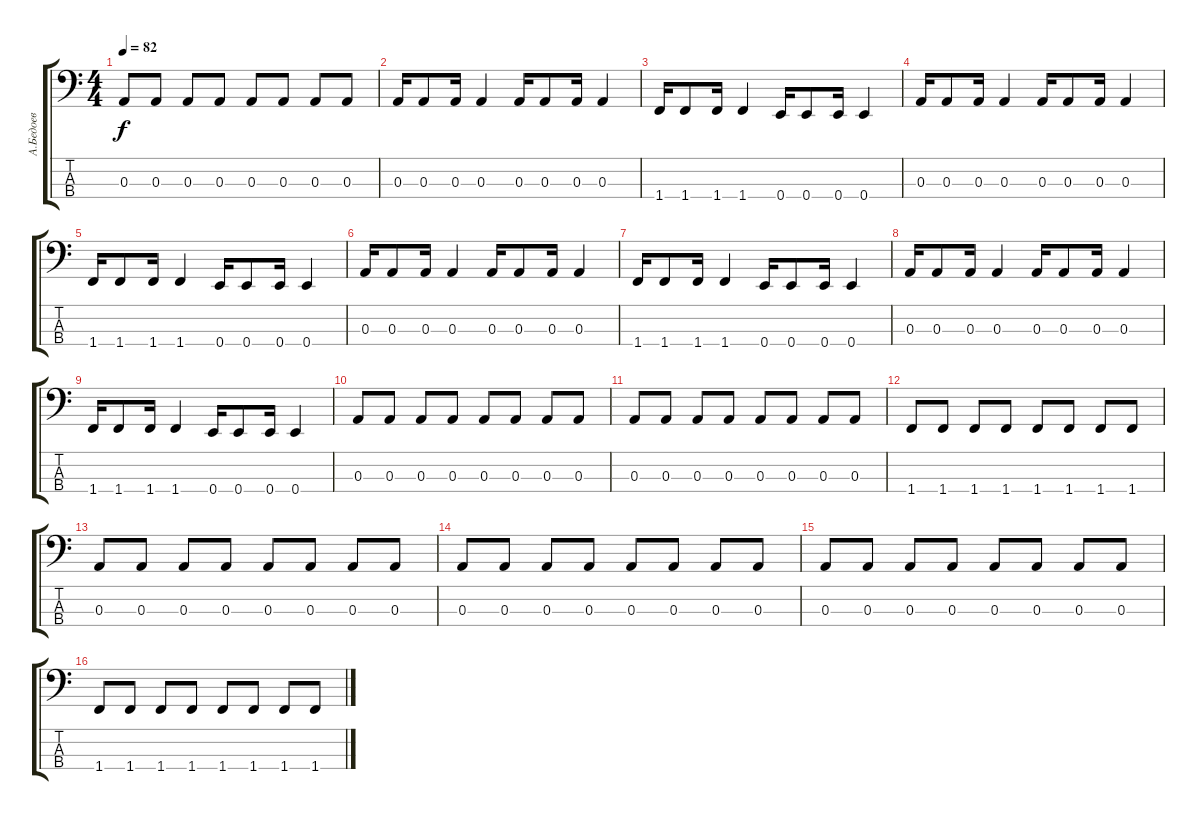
\track ("А.Бедоев" "А.Бедоев") {instrument electricbassfinger}
\staff {score tabs}
\tuning (G2 D2 A1 E1) {hide}
\ts (4 4)
\tempo 82
\clef f4
\ks c
0.3.8{dy f} 0.3.8 0.3.8 0.3.8 0.3.8 0.3.8 0.3.8 0.3.8 |
0.3.16 0.3.8 0.3.16 0.3.4 0.3.16 0.3.8 0.3.16 0.3.4 |
1.4.16 1.4.8 1.4.16 1.4.4 0.4.16 0.4.8 0.4.16 0.4.4 |
0.3.16 0.3.8 0.3.16 0.3.4 0.3.16 0.3.8 0.3.16 0.3.4 |
1.4.16 1.4.8 1.4.16 1.4.4 0.4.16 0.4.8 0.4.16 0.4.4 |
0.3.16 0.3.8 0.3.16 0.3.4 0.3.16 0.3.8 0.3.16 0.3.4 |
1.4.16 1.4.8 1.4.16 1.4.4 0.4.16 0.4.8 0.4.16 0.4.4 |
0.3.16 0.3.8 0.3.16 0.3.4 0.3.16 0.3.8 0.3.16 0.3.4 |
1.4.16 1.4.8 1.4.16 1.4.4 0.4.16 0.4.8 0.4.16 0.4.4 |
0.3.8 0.3.8 0.3.8 0.3.8 0.3.8 0.3.8 0.3.8 0.3.8 |
0.3.8 0.3.8 0.3.8 0.3.8 0.3.8 0.3.8 0.3.8 0.3.8 |
1.4.8 1.4.8 1.4.8 1.4.8 1.4.8 1.4.8 1.4.8 1.4.8 |
0.3.8 0.3.8 0.3.8 0.3.8 0.3.8 0.3.8 0.3.8 0.3.8 |
0.3.8 0.3.8 0.3.8 0.3.8 0.3.8 0.3.8 0.3.8 0.3.8 |
0.3.8 0.3.8 0.3.8 0.3.8 0.3.8 0.3.8 0.3.8 0.3.8 |
1.4.8 1.4.8 1.4.8 1.4.8 1.4.8 1.4.8 1.4.8 1.4.8
